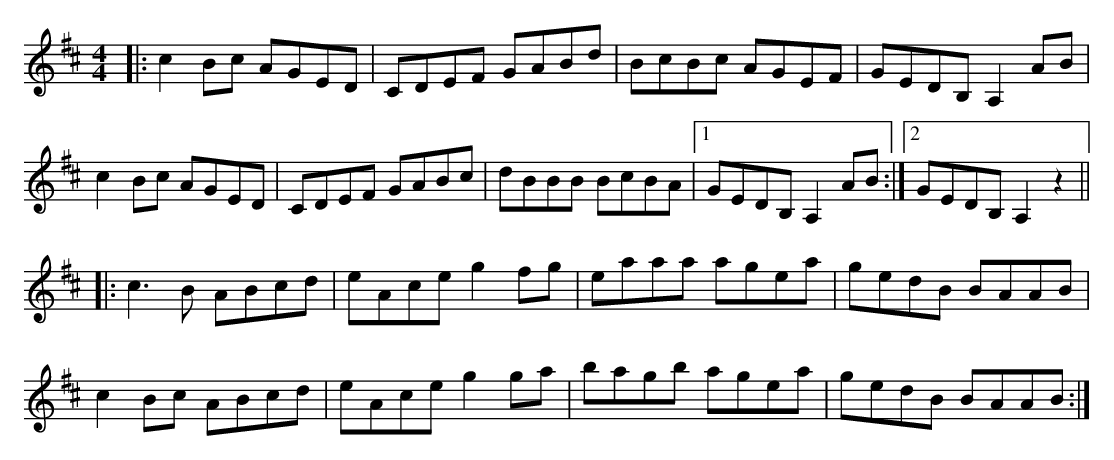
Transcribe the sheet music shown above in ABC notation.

X:1
M:4/4
K:Amix
|:c2Bc AGED|CDEF GABd|BcBc AGEF|GEDB, A,2AB|
c2Bc AGED|CDEF GABc|dBBB BcBA|1 GEDB, A,2AB:|2 GEDB, A,2z2||
|:c3 B ABcd|eAce g2fg|eaaa agea|gedB BAAB|
c2Bc ABcd|eAce g2ga|bagb agea|gedB BAAB:|
